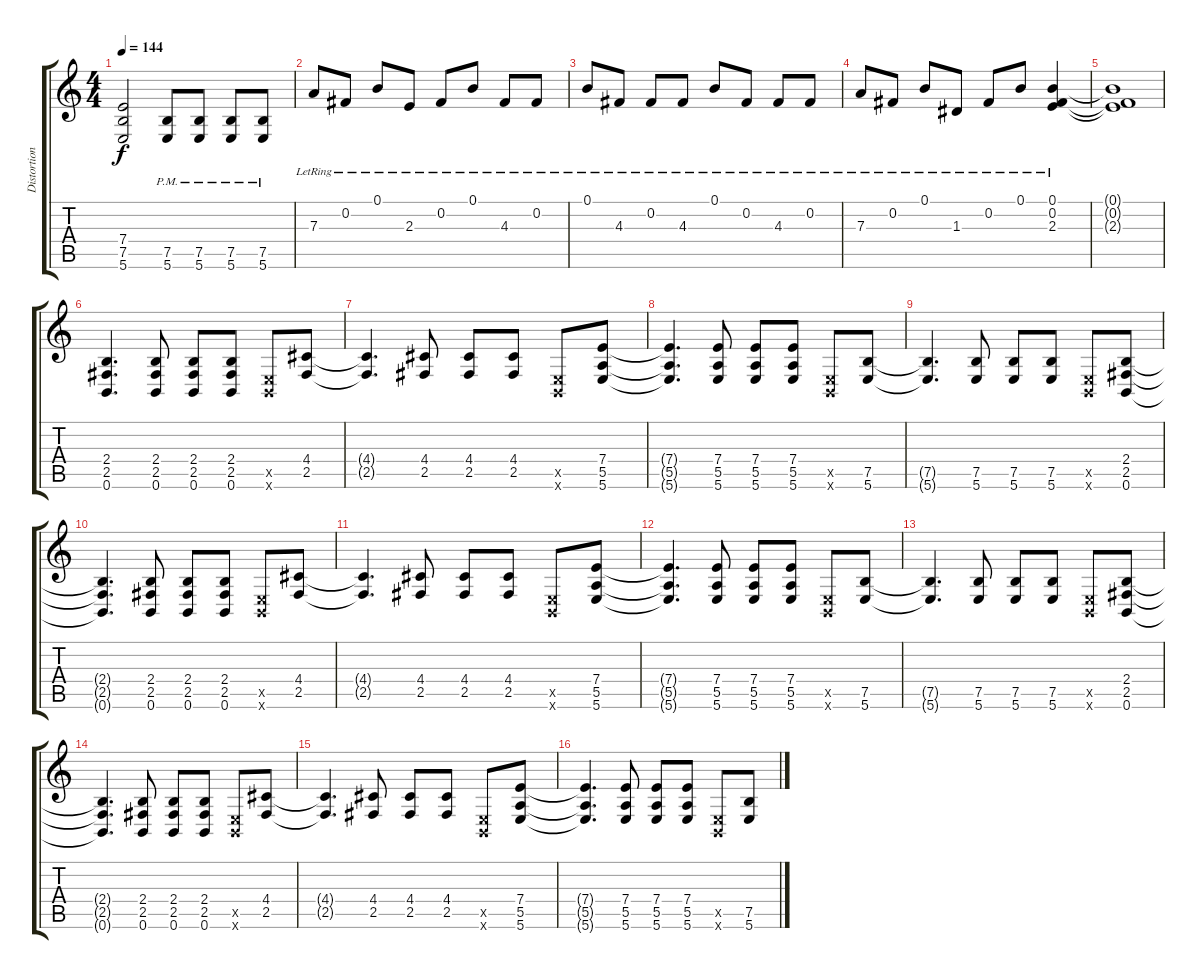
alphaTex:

\track ("Distortion" "Distortion") {instrument distortionguitar}
\staff {score tabs}
\tuning (B3 Gb3 D3 A2 E2 B1) {hide}
\ts (4 4)
\tempo 144
\clef g2
\ks c
(7.4{t} 7.5{t} 5.6{t}).2{dy f} (7.5{pm} 5.6{pm}).8 (7.5{pm} 5.6{pm}).8 (7.5{pm} 5.6{pm}).8 (7.5{pm} 5.6{pm}).8 |
7.3{lr}.8{volume 12 balance 8} 0.2{lr}.8 0.1{lr}.8 2.3{lr}.8 0.2{lr}.8 0.1{lr}.8 4.3{lr}.8 0.2{lr}.8 |
0.1{lr}.8 4.3{lr}.8 0.2{lr}.8 4.3{lr}.8 0.1{lr}.8 0.2{lr}.8 4.3{lr}.8 0.2{lr}.8 |
7.3{lr}.8 0.2{lr}.8 0.1{lr}.8 1.3{lr}.8 0.2{lr}.8 0.1{lr}.8 (0.1{lr} 0.2{lr} 2.3{lr}).4 |
(0.1{t} 0.2{t} 2.3{t}).1 |
(2.4 2.5 0.6).4{d volume 10 balance 11} (2.4 2.5 0.6).8 (2.4 2.5 0.6).8 (2.4 2.5 0.6).8 (0.5{x} 0.6{x}).8 (4.4 2.5).8 |
(4.4{t} 2.5{t}).4{d} (4.4 2.5).8 (4.4 2.5).8 (4.4 2.5).8 (0.5{x} 0.6{x}).8 (7.4 5.5 5.6).8 |
(7.4{t} 5.5{t} 5.6{t}).4{d} (7.4 5.5 5.6).8 (7.4 5.5 5.6).8 (7.4 5.5 5.6).8 (0.5{x} 0.6{x}).8 (7.5 5.6).8 |
(7.5{t} 5.6{t}).4{d} (7.5 5.6).8 (7.5 5.6).8 (7.5 5.6).8 (0.5{x} 0.6{x}).8 (2.4 2.5 0.6).8 |
(2.4{t} 2.5{t} 0.6{t}).4{d} (2.4 2.5 0.6).8 (2.4 2.5 0.6).8 (2.4 2.5 0.6).8 (0.5{x} 0.6{x}).8 (4.4 2.5).8 |
(4.4{t} 2.5{t}).4{d} (4.4 2.5).8 (4.4 2.5).8 (4.4 2.5).8 (0.5{x} 0.6{x}).8 (7.4 5.5 5.6).8 |
(7.4{t} 5.5{t} 5.6{t}).4{d} (7.4 5.5 5.6).8 (7.4 5.5 5.6).8 (7.4 5.5 5.6).8 (0.5{x} 0.6{x}).8 (7.5 5.6).8 |
(7.5{t} 5.6{t}).4{d} (7.5 5.6).8 (7.5 5.6).8 (7.5 5.6).8 (0.5{x} 0.6{x}).8 (2.4 2.5 0.6).8 |
(2.4{t} 2.5{t} 0.6{t}).4{d} (2.4 2.5 0.6).8 (2.4 2.5 0.6).8 (2.4 2.5 0.6).8 (0.5{x} 0.6{x}).8 (4.4 2.5).8 |
(4.4{t} 2.5{t}).4{d} (4.4 2.5).8 (4.4 2.5).8 (4.4 2.5).8 (0.5{x} 0.6{x}).8 (7.4 5.5 5.6).8 |
(7.4{t} 5.5{t} 5.6{t}).4{d} (7.4 5.5 5.6).8 (7.4 5.5 5.6).8 (7.4 5.5 5.6).8 (0.5{x} 0.6{x}).8 (7.5 5.6).8
